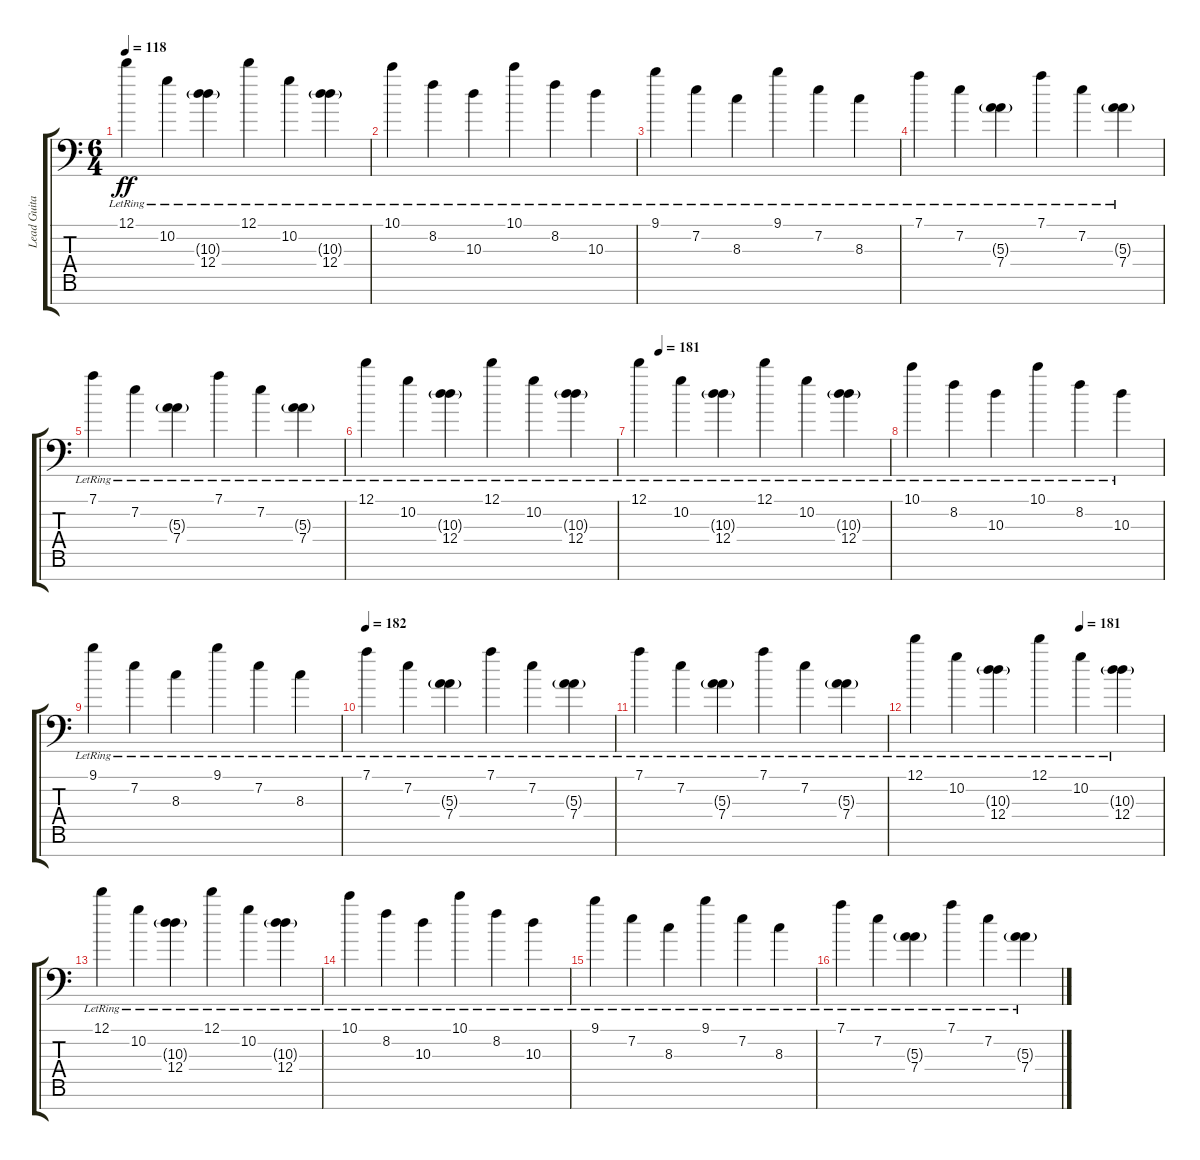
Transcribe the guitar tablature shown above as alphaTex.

\track ("Lead Guitar #2" "Lead Guita") {instrument distortionguitar}
\staff {score tabs}
\tuning (D4 A3 E3 D3 A2 E2 A1) {hide}
\ts (6 4)
\tempo 118
\clef f4
\ks c
12.1{lr}.4{dy ff} 10.2{lr}.4 (10.3{g lr} 12.4).4 12.1{lr}.4 10.2{lr}.4 (10.3{g lr} 12.4).4 |
10.1{lr}.4 8.2{lr}.4 10.3{lr}.4 10.1{lr}.4 8.2{lr}.4 10.3{lr}.4 |
9.1{lr}.4 7.2{lr}.4 8.3{lr}.4 9.1{lr}.4 7.2{lr}.4 8.3{lr}.4 |
7.1{lr}.4 7.2{lr}.4 (5.3{g lr} 7.4{lr}).4 7.1{lr}.4 7.2{lr}.4 (5.3{g lr} 7.4{lr}).4 |
7.1{lr}.4 7.2{lr}.4 (5.3{g lr} 7.4{lr}).4 7.1{lr}.4 7.2{lr}.4 (5.3{g lr} 7.4{lr}).4 |
12.1{lr}.4 10.2{lr}.4 (10.3{g lr} 12.4).4 12.1{lr}.4 10.2{lr}.4 (10.3{g lr} 12.4).4 |
\tempo (181 0.08333333333333333)
12.1{lr}.4 10.2{lr}.4 (10.3{g lr} 12.4).4 12.1{lr}.4 10.2{lr}.4 (10.3{g lr} 12.4).4 |
10.1{lr}.4 8.2{lr}.4 10.3{lr}.4 10.1{lr}.4 8.2{lr}.4 10.3{lr}.4 |
9.1{lr}.4 7.2{lr}.4 8.3{lr}.4 9.1{lr}.4 7.2{lr}.4 8.3{lr}.4 |
\tempo 182
7.1{lr}.4 7.2{lr}.4 (5.3{g lr} 7.4{lr}).4 7.1{lr}.4 7.2{lr}.4 (5.3{g lr} 7.4{lr}).4 |
7.1{lr}.4 7.2{lr}.4 (5.3{g lr} 7.4{lr}).4 7.1{lr}.4 7.2{lr}.4 (5.3{g lr} 7.4{lr}).4 |
\tempo (181 0.6666666666666666)
12.1{lr}.4 10.2{lr}.4 (10.3{g lr} 12.4).4 12.1{lr}.4 10.2{lr}.4 (10.3{g lr} 12.4).4 |
12.1{lr}.4 10.2{lr}.4 (10.3{g lr} 12.4).4 12.1{lr}.4 10.2{lr}.4 (10.3{g lr} 12.4).4 |
10.1{lr}.4 8.2{lr}.4 10.3{lr}.4 10.1{lr}.4 8.2{lr}.4 10.3{lr}.4 |
9.1{lr}.4 7.2{lr}.4 8.3{lr}.4 9.1{lr}.4 7.2{lr}.4 8.3{lr}.4 |
7.1{lr}.4 7.2{lr}.4 (5.3{g lr} 7.4{lr}).4 7.1{lr}.4 7.2{lr}.4 (5.3{g lr} 7.4{lr}).4
